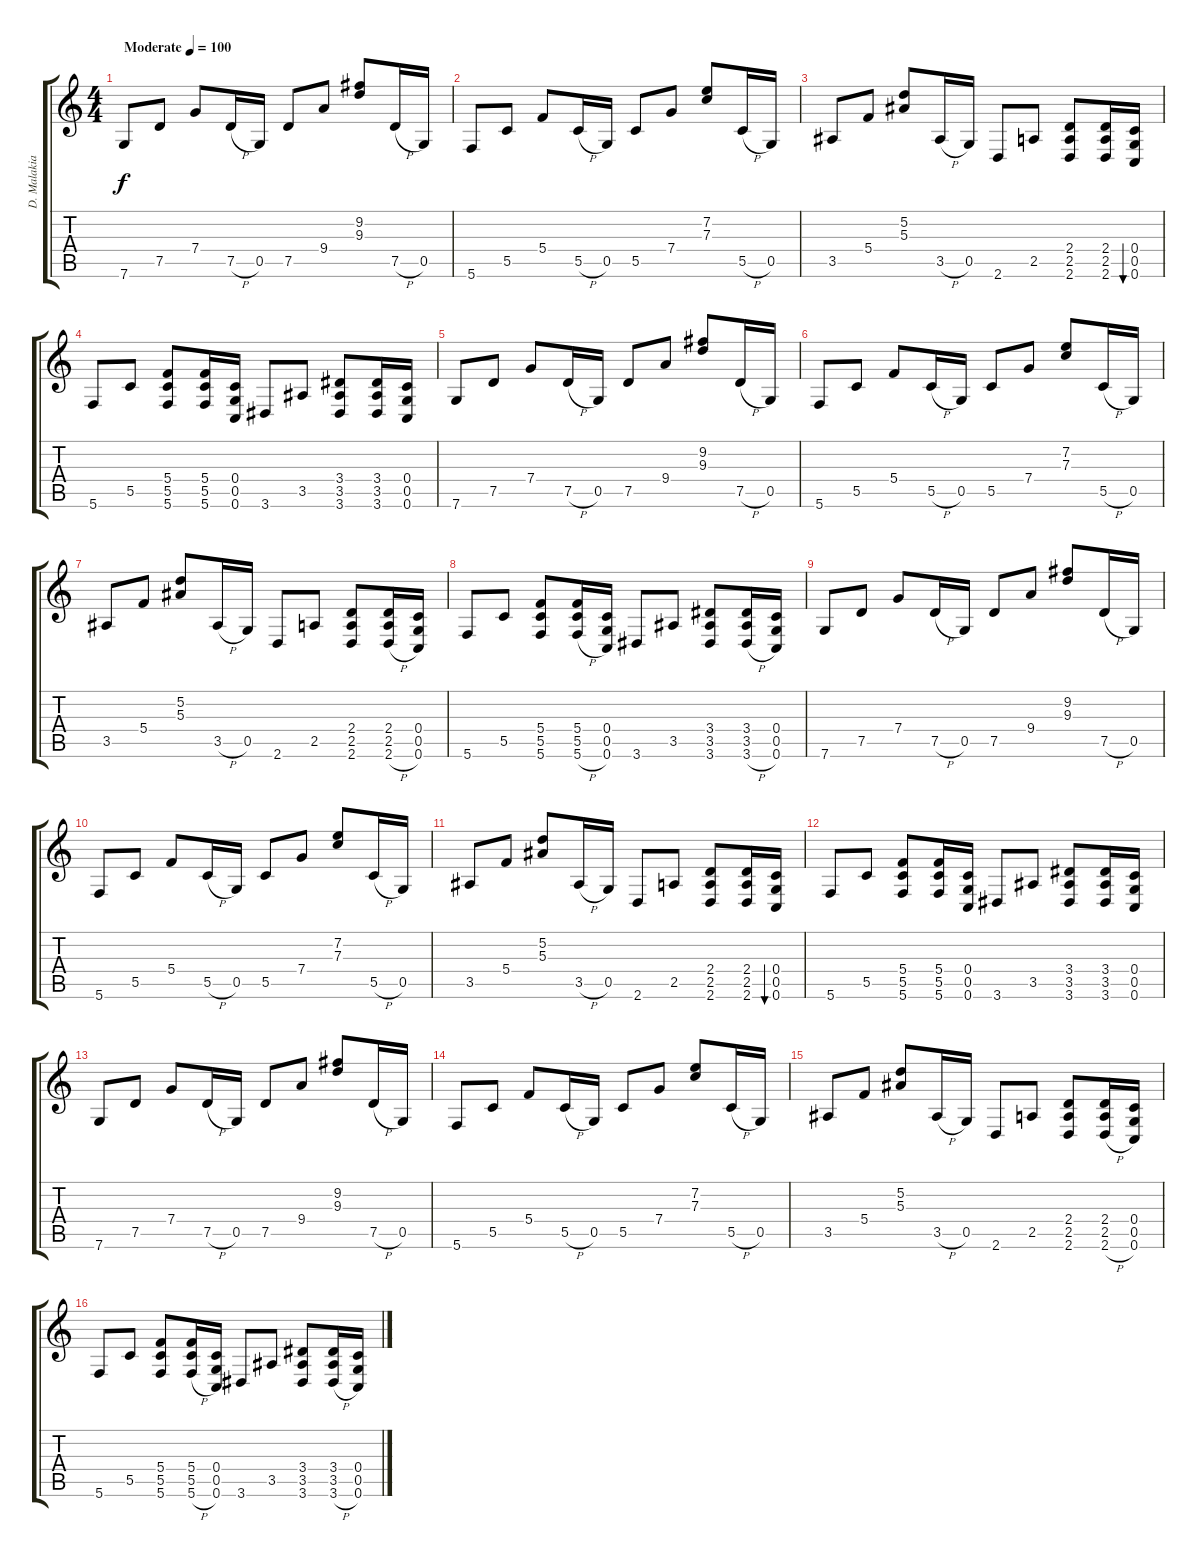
\track ("D. Malakian (Guitar)" "D. Malakia") {instrument electricguitarclean}
\staff {score tabs}
\tuning (D4 A3 F3 C3 G2 C2) {hide}
\ts (4 4)
\tempo (100 "Moderate")
\clef g2
\ks c
7.6.8{dy f instrument electricguitarclean} 7.5.8 7.4.8 7.5{h}.16 0.5.16 7.5.8 9.4.8 (9.2 9.3).8 7.5{h}.16 0.5.16 |
5.6.8 5.5.8 5.4.8 5.5{h}.16 0.5.16 5.5.8 7.4.8 (7.2 7.3).8 5.5{h}.16 0.5.16 |
3.5.8 5.4.8 (5.2 5.3).8 3.5{h}.16 0.5.16 2.6.8 2.5.8 (2.4 2.5 2.6).8 (2.4 2.5 2.6).16 (0.4 0.5 0.6).16{bu 120} |
5.6.8 5.5.8 (5.4 5.5 5.6).8 (5.4 5.5 5.6).16 (0.4 0.5 0.6).16 3.6.8 3.5.8 (3.4 3.5 3.6).8 (3.4 3.5 3.6).16 (0.4 0.5 0.6).16 |
7.6.8 7.5.8 7.4.8 7.5{h}.16 0.5.16 7.5.8 9.4.8 (9.2 9.3).8 7.5{h}.16 0.5.16 |
5.6.8 5.5.8 5.4.8 5.5{h}.16 0.5.16 5.5.8 7.4.8 (7.2 7.3).8 5.5{h}.16 0.5.16 |
3.5.8 5.4.8 (5.2 5.3).8 3.5{h}.16 0.5.16 2.6.8 2.5.8 (2.4 2.5 2.6).8 (2.4 2.5 2.6{h}).16 (0.4 0.5 0.6).16 |
5.6.8 5.5.8 (5.4 5.5 5.6).8 (5.4 5.5 5.6{h}).16 (0.4 0.5 0.6).16 3.6.8 3.5.8 (3.4 3.5 3.6).8 (3.4 3.5 3.6{h}).16 (0.4 0.5 0.6).16 |
7.6.8 7.5.8 7.4.8 7.5{h}.16 0.5.16 7.5.8 9.4.8 (9.2 9.3).8 7.5{h}.16 0.5.16 |
5.6.8 5.5.8 5.4.8 5.5{h}.16 0.5.16 5.5.8 7.4.8 (7.2 7.3).8 5.5{h}.16 0.5.16 |
3.5.8 5.4.8 (5.2 5.3).8 3.5{h}.16 0.5.16 2.6.8 2.5.8 (2.4 2.5 2.6).8 (2.4 2.5 2.6).16 (0.4 0.5 0.6).16{bu 120} |
5.6.8 5.5.8 (5.4 5.5 5.6).8 (5.4 5.5 5.6).16 (0.4 0.5 0.6).16 3.6.8 3.5.8 (3.4 3.5 3.6).8 (3.4 3.5 3.6).16 (0.4 0.5 0.6).16 |
7.6.8 7.5.8 7.4.8 7.5{h}.16 0.5.16 7.5.8 9.4.8 (9.2 9.3).8 7.5{h}.16 0.5.16 |
5.6.8 5.5.8 5.4.8 5.5{h}.16 0.5.16 5.5.8 7.4.8 (7.2 7.3).8 5.5{h}.16 0.5.16 |
3.5.8 5.4.8 (5.2 5.3).8 3.5{h}.16 0.5.16 2.6.8 2.5.8 (2.4 2.5 2.6).8 (2.4 2.5 2.6{h}).16 (0.4 0.5 0.6).16 |
5.6.8 5.5.8 (5.4 5.5 5.6).8 (5.4 5.5 5.6{h}).16 (0.4 0.5 0.6).16 3.6.8 3.5.8 (3.4 3.5 3.6).8 (3.4 3.5 3.6{h}).16 (0.4 0.5 0.6).16
